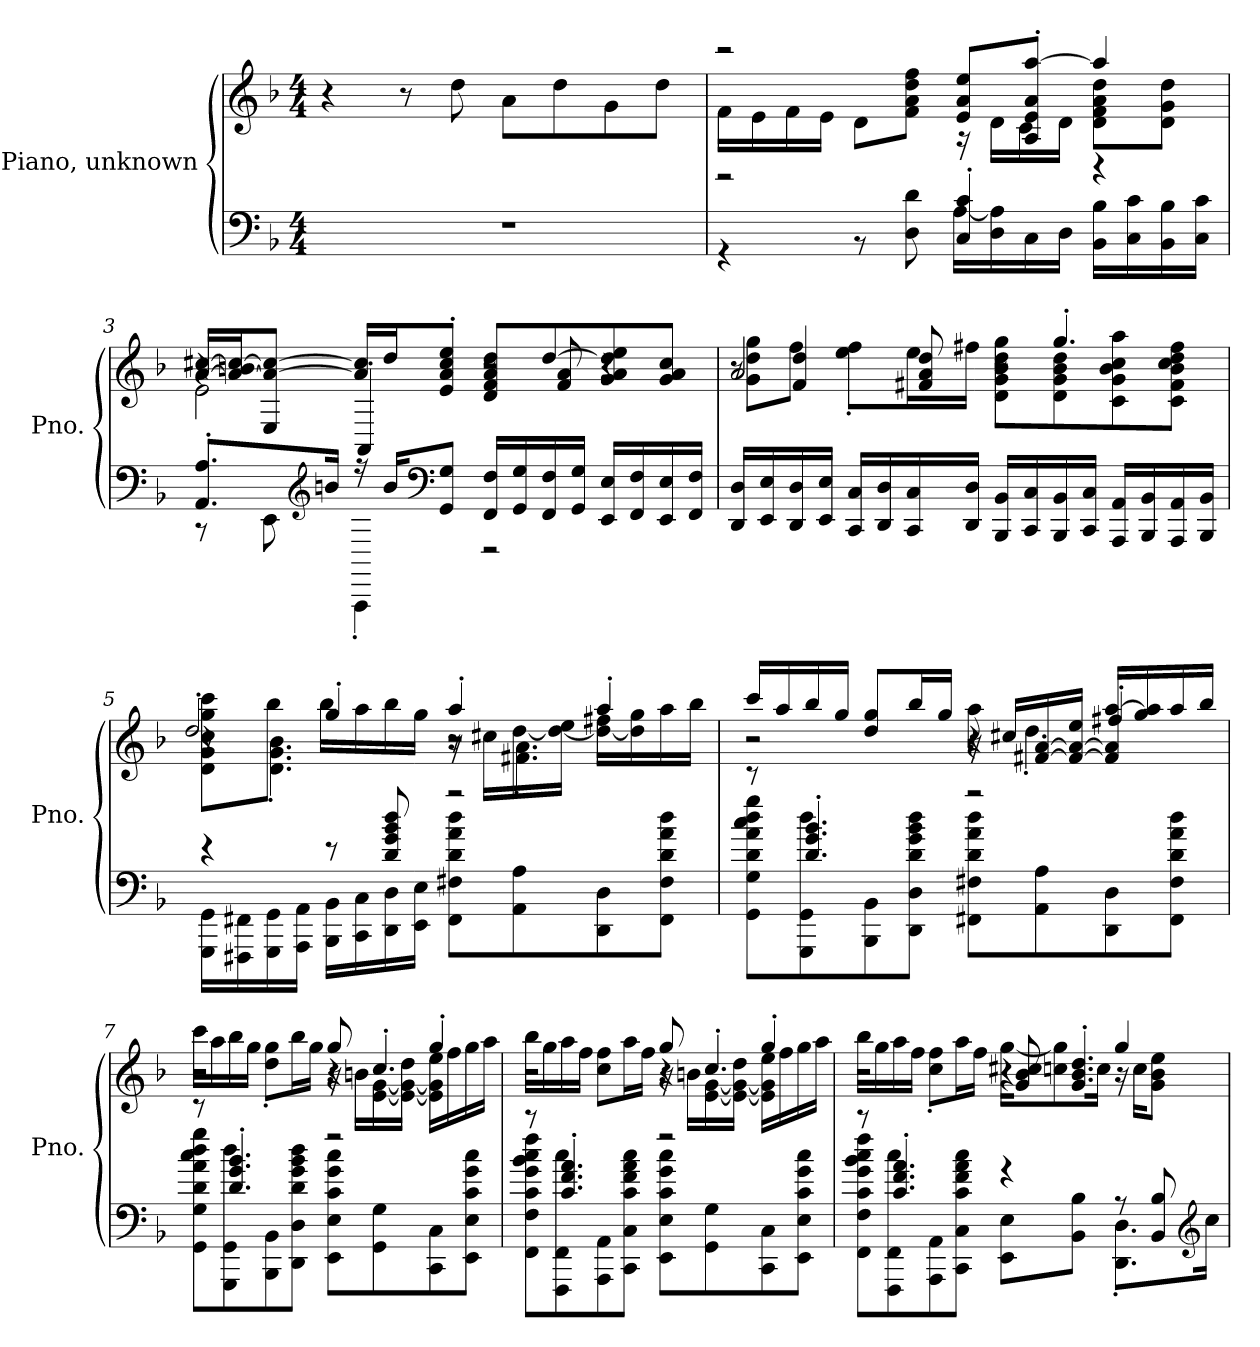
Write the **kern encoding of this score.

**kern	**kern
*part1	*part1
*staff2	*staff1
*I"Piano, unknown	*
*I'Pno.	*
*clefF4	*clefG2
*k[b-]	*k[b-]
*M4/4	*M4/4
*MM120	*MM120
=1	=1
1r	4r
.	8r
.	8dd\
.	8a\L
.	8dd\
.	8g\
.	8dd\J
=2	=2
*^	*^
2r	4r	2r	16f\LL
.	.	.	16e\
.	.	.	16f\
.	.	.	16e\JJ
.	8r	.	8d\L
.	8D\ 8d\	.	8f\ 8a\ 8dd\ 8ff\J
4C/' 4c/'	[16A\LL	8e/ 8a/ 8ee/L	16r
.	16D\ 16A\]	.	16d\LL
.	16C\	8A/' 8e/' 8a/' [8aa/'J	16c\
.	16D\JJ	.	16d\JJ
4r	16BB-\ 16B-\LL	4aa/]	8d\ 8f\ 8a\ 8dd\L
.	16C\ 16c\	.	.
.	16BB-\ 16B-\	.	8d\ 8g\ 8dd\J
.	16C\ 16c\JJ	.	.
=3	=3	=3	=3
*	*	*	*^
8.AA/' 8.A/'L	8r	[16a/ [16cc#X/LL	2e\	4r
.	.	16a/_ 16bn/ 16cc#/_J	.	.
.	8EE\	8E/ 8a/_ 8cc#/_J	.	.
*clefG2	*	*	*	*
16bn/Jk	.	.	.	.
16r	4AAA'\	16a/] 16cc#/]LL	.	4AA'/
16b/KL	.	16dd/J	.	.
*clefF4	*	*	*	*
8GG/ 8G/J	.	8e/' 8a/' 8cc#/' 8ee/'J	.	.
16FF/ 16F/LL	2r	8d/ 8f/ 8a/ 8dd/L	2r	8r
16GG/ 16G/	.	.	.	.
16FF/ 16F/	.	[8dd/	.	8f/ 8a/
16GG/ 16G/JJ	.	.	.	.
16EE/ 16E/LL	.	8g/ 8a/ 8dd/] 8ee/	.	4r
16FF/ 16F/	.	.	.	.
16EE/ 16E/	.	8g/ 8a/ 8cc#/J	.	.
16FF/ 16F/JJ	.	.	.	.
*v	*v	*	*	*
!!LO:LB:g=z	!!	!!
=4	=4	=4	=4
16DD/ 16D/LL	2a/	8g\ 8dd\ 8gg\L	8r
16EE/ 16E/	.	.	.
16DD/ 16D/	.	8ff\J	4f/ 4dd/
16EE/ 16E/JJ	.	.	.
16CC/ 16C/LL	.	8ee\' 8ff\'L	.
16DD/ 16D/	.	.	.
16CC/ 16C/	.	16ee\L	8f#X/ 8a/ 8dd/
16DD/ 16D/JJ	.	16ff#X\JJ	.
16BBB-/ 16BB-/LL	8r	8d\ 8g\ 8b-\ 8dd\ 8gg\L	2r
16CC/ 16C/	.	.	.
16BBB-/ 16BB-/	4.gg'/	8d\ 8g\ 8b-\ 8dd\	.
16CC/ 16C/JJ	.	.	.
16AAA/ 16AA/LL	.	8c\ 8g\ 8b-\ 8cc\ 8aa\	.
16BBB-/ 16BB-/	.	.	.
16AAA/ 16AA/	.	8c\ 8f#\ 8b-\ 8cc\ 8dd\ 8ff#\J	.
16BBB-/ 16BB-/JJ	.	.	.
!!LO:LB:g=z
=5	=5	=5	=5
*^	*	*	*^
4r	16GGG\ 16GG\LL	4r	8d\ 8g\ 8cc\ 8gg\ 8ccc\L	2dd'/	8r
.	16FFF#X\ 16FF#X\	.	.	.	.
.	16GGG\ 16GG\	.	8bb-\J	.	4.d\' 4.g\' 4.b-\'
.	16AAA\ 16AA\JJ	.	.	.	.
8r	16BBB-\ 16BB-\LL	4gg'/	16bb-\LL	.	.
.	16CC\ 16C\	.	16aa\	.	.
8d/ 8g/ 8b-/ 8dd/	16DD\ 16D\	.	16bb-\	.	.
.	16EE\ 16E\JJ	.	16gg\JJ	.	.
2r	8FF#\ 8F#X\ 8d\ 8a\ 8dd\L	4aa'/	16r	2r	8r
.	.	.	16cc#X\LL	.	.
.	8AA\ 8A\	.	[16dd\	.	4.f#X\' 4.a\'
.	.	.	16dd\_ 16ee\JJ	.	.
.	8DD\ 8D\	4aa'/	16dd\_ 16ff#X\LL	.	.
.	.	.	16dd\] 16gg\	.	.
.	8FF#\ 8F#\ 8d\ 8a\ 8dd\J	.	16aa\	.	.
.	.	.	16bb-\JJ	.	.
*	*	*	*	*v	*v
!!LO:LB:g=z
=6	=6	=6	=6	=6
8r	8GG\ 8G\ 8d\ 8a\ 8cc\ 8dd\ 8gg\L	16ccc/LL	2r	2r
.	.	16aa/	.	.
4.d/' 4.g/' 4.b-/'	8GGG\ 8GG\ 8dd\	16bb-/	.	.
.	.	16gg/JJ	.	.
.	8BBB-\ 8BB-\	8dd/ 8gg/L	.	.
.	8DD\ 8D\ 8d\ 8g\ 8b-\ 8dd\J	16bb-/L	.	.
.	.	16gg/JJ	.	.
2r	8FF#X\ 8F#X\ 8d\ 8a\ 8dd\L	16r	8aa\	4r
.	.	16cc#X/LL	.	.
.	8AA\ 8A\	[16f#X/ [16a/	4.dd'\	.
.	.	16f#/_ 16a/_ 16ee/JJ	.	.
.	8DD\ 8D\	16f#/] 16a/] [16aa/LL	.	4ff#X'/
.	.	16gg/ 16aa/]	.	.
.	8FF#\ 8F#\ 8d\ 8a\ 8dd\J	16aa/	.	.
.	.	16bb-/JJ	.	.
=7	=7	=7	=7	=7
8r	8GG\ 8G\ 8d\ 8a\ 8cc\ 8dd\ 8gg\L	2r	16ccc\LL	2r
.	.	.	16aa\	.
4.d/' 4.g/' 4.b-/'	8GGG\ 8GG\ 8dd\	.	16bb-\	.
.	.	.	16gg\JJ	.
.	8BBB-\ 8BB-\	.	8dd\' 8gg\'L	.
.	8DD\ 8D\ 8d\ 8g\ 8b-\ 8dd\J	.	16bb-\L	.
.	.	.	16gg\JJ	.
2r	8EE\ 8E\ 8c\ 8g\ 8cc\L	4r	16r	8gg/
.	.	.	16bn\LL	.
.	8GG\ 8G\	.	[16e\ [16g\	4.cc'/
.	.	.	16e\_ 16g\_ 16dd\JJ	.
.	8CC\ 8C\	4gg'/	16e\] 16g\] 16ee\LL	.
.	.	.	16ff\	.
.	8EE\ 8E\ 8c\ 8g\ 8cc\J	.	16gg\	.
.	.	.	16aa\JJ	.
!!LO:LB:g=z	!!	!!
=8	=8	=8	=8	=8
8r	8FF\ 8F\ 8c\ 8g\ 8b-\ 8cc\ 8ff\L	2r	16bb-\LL	2r
.	.	.	16gg\	.
4.c/' 4.f/' 4.a/'	8FFF\ 8FF\ 8cc\	.	16aa\	.
.	.	.	16ff\JJ	.
.	8AAA\ 8AA\	.	8cc\ 8ff\L	.
.	8CC\ 8C\ 8c\ 8f\ 8a\ 8cc\J	.	16aa\L	.
.	.	.	16ff\JJ	.
2r	8EE\ 8E\ 8c\ 8g\ 8cc\L	4r	16r	8gg/
.	.	.	16bn\LL	.
.	8GG\ 8G\	.	[16e\ [16g\	4.cc'/
.	.	.	16e\_ 16g\_ 16dd\JJ	.
.	8CC\ 8C\	4gg'/	16e\] 16g\] 16ee\LL	.
.	.	.	16ff\	.
.	8EE\ 8E\ 8c\ 8g\ 8cc\J	.	16gg\	.
.	.	.	16aa\JJ	.
=9	=9	=9	=9	=9
8r	8FF\ 8F\ 8c\ 8g\ 8b-\ 8cc\ 8ff\L	2r	16bb-\LL	2r
.	.	.	16gg\	.
4.c/' 4.f/' 4.a/'	8FFF\ 8FF\ 8cc\	.	16aa\	.
.	.	.	16ff\JJ	.
.	8AAA\ 8AA\	.	8cc\' 8ff\'L	.
.	8CC\ 8C\ 8c\ 8f\ 8a\ 8cc\J	.	16aa\L	.
.	.	.	16ff\JJ	.
4r	8EE\ 8E\L	4r	[16gg\KL	8g/ 8b-/ 8cc#X/
.	.	.	8ccn\ 8gg\]	.
.	8BB-\ 8B-\J	.	.	4.g/' 4.b-/' 4.dd/'
.	.	.	16cc\Jk	.
8r	8.DD\' 8.D\'L	4gg/	16r	.
.	.	.	16cc\KL	.
8BB-/ 8B-/	.	.	8g\ 8b-\ 8ee\J	.
*clefG2	*	*	*	*
.	16cc\Jk	.	.	.
*v	*v	*	*	*
*	*v	*v	*v
=	=
*-	*-
